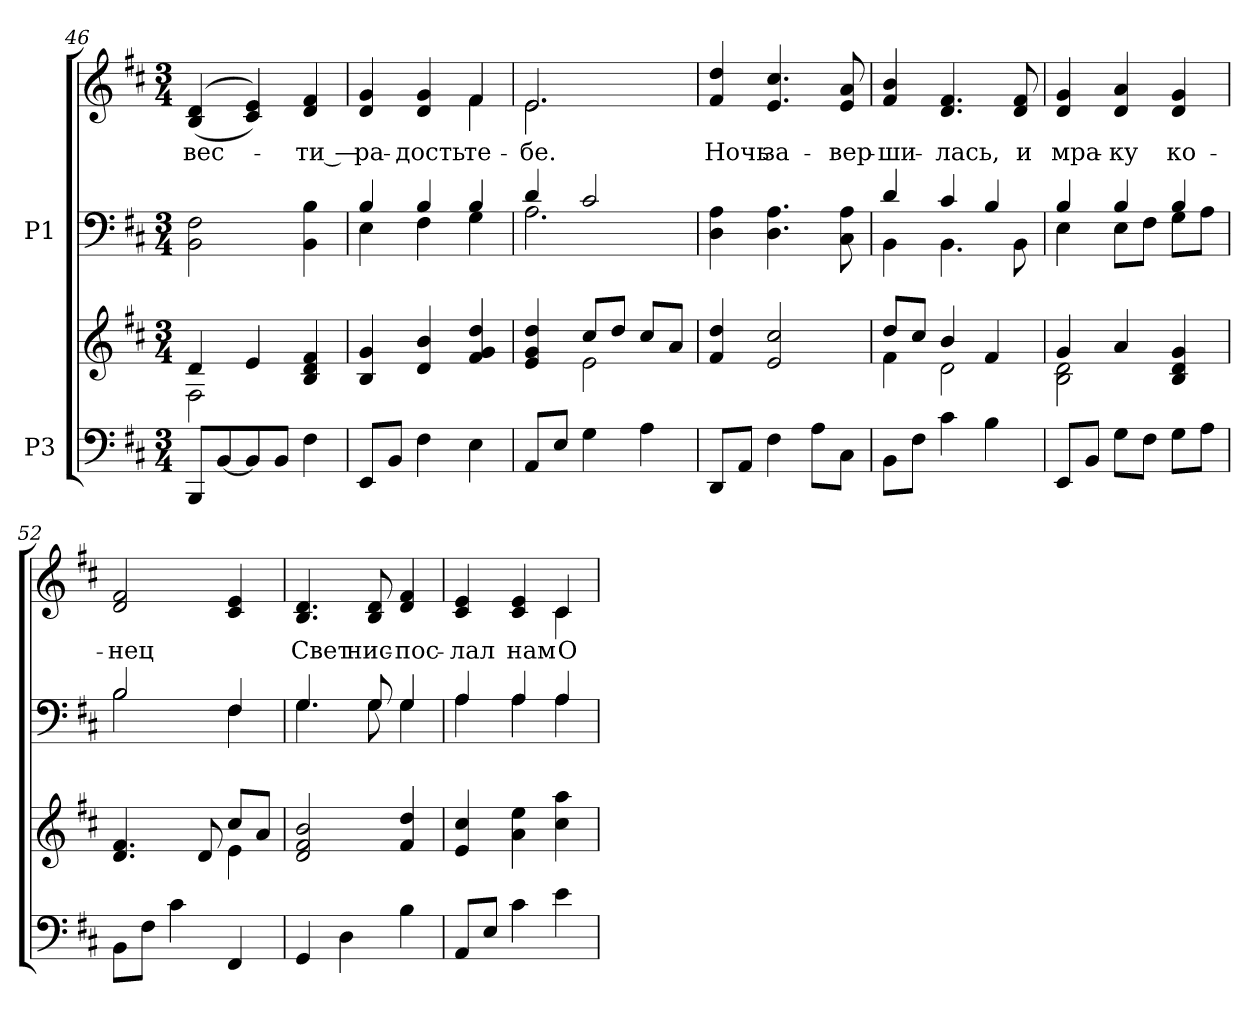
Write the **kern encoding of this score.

**kern	**kern	**kern	**kern	**text
*part2	*part2	*part1	*part1	*part1
*staff4	*staff3	*staff2	*staff1	*staff1
*I"P3	*	*I"P1	*	*
*clefF4	*clefG2	*clefF4	*clefG2	*
*k[f#c#]	*k[f#c#]	*k[f#c#]	*k[f#c#]	*
*D:	*D:	*D:	*D:	*
*M3/4	*M3/4	*M3/4	*M3/4	*
=46	=46	=46	=46	=46
*	*^	*	*	*
!	!	!	!	!	!LO:LY:b:color=#000000
8BBBi/L	4di/	2F#i\	2BBi\ 2F#i	((4Bi/ 4di	вес-
[<8BBi/	.	.	.	.	.
8BBi/]	4ei/	.	.	4c#i/ 4ei))	.
8BBi/J	.	.	.	.	.
!	!	!	!	!	!LO:LY:b:color=#000000
4F#i\	4Bi/ 4di 4f#i	4ryy	4BBi\ 4Bi	4di/ 4f#i	-ти —
*	*v	*v	*	*	*
=47	=47	=47	=47	=47
*	*	*^	*	*
*	*^	*	*	*	*
!	!	!	!	!	!	!LO:LY:b:color=#000000
*	*v	*v	*	*	*^	*
8EEi/L	4Bi/ 4gi	4Bi/	4Ei\	4di/ 4gi	2ryy	ра-
8BBi/J	.	.	.	.	.	.
!	!	!	!	!	!	!LO:LY:b:color=#000000
4F#i\	4di/ 4bi	4Bi/	4F#i\	4di/ 4gi	.	-дость
!	!	!	!	!	!	!LO:LY:b:color=#000000
4Ei\	4f#i/ 4gi 4ddi	4Bi/	4Gi\	4f#i/	4f#i\	те-
=48	=48	=48	=48	=48	=48	=48
*	*^	*	*	*	*	*
!	!	!	!	!	!	!	!LO:LY:b:color=#000000
8AAi/L	4ei/ 4gi 4ddi	4ryy	4di/	2.Ai\	2.ei/	2.ei\	-бе.
8Ei/J	.	.	.	.	.	.	.
4Gi\	8cc#i/L	2ei\	2c#i/	.	.	.	.
.	8ddi/J	.	.	.	.	.	.
4Ai\	8cc#i/L	.	.	.	.	.	.
.	8ai/J	.	.	.	.	.	.
*	*v	*v	*	*	*	*	*
*	*	*v	*v	*	*	*
*	*	*	*v	*v	*
=49	=49	=49	=49	=49
!	!	!	!	!LO:LY:b:color=#000000
8DDi/L	4f#i/ 4ddi	4Di\ 4Ai	4f#i/ 4ddi	Ночь
8AAi/J	.	.	.	.
!	!	!	!	!LO:LY:b:color=#000000
4F#i\	2ei/ 2cc#i	4.Di\ 4.Ai	4.ei/ 4.cc#i	за-
8Ai\L	.	.	.	.
!	!	!	!	!LO:LY:b:color=#000000
8C#i\J	.	8C#i\ 8Ai	8ei/ 8ai	-вер-
!!LO:PB:g=z
=50	=50	=50	=50	=50
*	*^	*^	*	*
!	!	!	!	!	!	!LO:LY:b:color=#000000
8BBi\L	8ddi/L	4f#i\	4di/	4BBi\	4f#i/ 4bi	-ши-
8F#i\J	8cc#i/J	.	.	.	.	.
!	!	!	!	!	!	!LO:LY:b:color=#000000
4c#i\	4bi/	2di\	4c#i/	4.BBi\	4.di/ 4.f#i	-лась,
4Bi\	4f#i/	.	4Bi/	.	.	.
!	!	!	!	!	!	!LO:LY:b:color=#000000
.	.	.	.	8BBi\	8di/ 8f#i	и
=51	=51	=51	=51	=51	=51	=51
!	!	!	!	!	!	!LO:LY:b:color=#000000
8EEi/L	4gi/	2Bi\ 2di	4Bi/	4Ei\	4di/ 4gi	мра-
8BBi/J	.	.	.	.	.	.
!	!	!	!	!	!	!LO:LY:b:color=#000000
8Gi\L	4ai/	.	4Bi/	8Ei\L	4di/ 4ai	-ку
8F#i\J	.	.	.	8F#i\J	.	.
!	!	!	!	!	!	!LO:LY:b:color=#000000
8Gi\L	4Bi/ 4di 4gi	4ryy	4Bi/	8Gi\L	4di/ 4gi	ко-
8Ai\J	.	.	.	8Ai\J	.	.
=52	=52	=52	=52	=52	=52	=52
!	!	!	!	!	!	!LO:LY:b:color=#000000
8BBi\L	4.di/ 4.f#i	2ryy	2Bi/	2Bi\	2di/ 2f#i	-нец
8F#i\J	.	.	.	.	.	.
4c#i\	.	.	.	.	.	.
.	8di/	.	.	.	.	.
4FF#i/	8cc#i/L	4ei\	4F#i/	4F#i\	4c#i/ 4ei	.
.	8ai/J	.	.	.	.	.
*	*v	*v	*	*	*	*
=53	=53	=53	=53	=53	=53
!	!	!	!	!	!LO:LY:b:color=#000000
4GGi/	2di/ 2f#i 2bi	4.Gi/	4.Gi\	4.Bi/ 4.di	Свет
4Di\	.	.	.	.	.
!	!	!	!	!	!LO:LY:b:color=#000000
.	.	8Gi/	8Gi\	8Bi/ 8di	нис-
!	!	!	!	!	!LO:LY:b:color=#000000
4Bi\	4f#i/ 4ddi	4Gi/	4Gi\	4di/ 4f#i	-пос-
=54	=54	=54	=54	=54	=54
!	!	!	!	!	!LO:LY:b:color=#000000
*	*	*	*	*^	*
8AAi/L	4ei/ 4cc#i	4Ai/	4Ai\	4c#i/ 4ei	4ryy	-лал
8Ei/J	.	.	.	.	.	.
!	!	!	!	!	!	!LO:LY:b:color=#000000
4c#i\	4ai\ 4eei	4Ai/	4Ai\	4c#i/ 4ei	4ryy	нам
!	!	!	!	!	!	!LO:LY:b:color=#000000
4ei\	4cc#i\ 4aai	4Ai/	4Ai\	4c#i/	4c#i\	О-
*	*	*v	*v	*	*	*
*	*	*	*v	*v	*
=	=	=	=	=
*-	*-	*-	*-	*-
